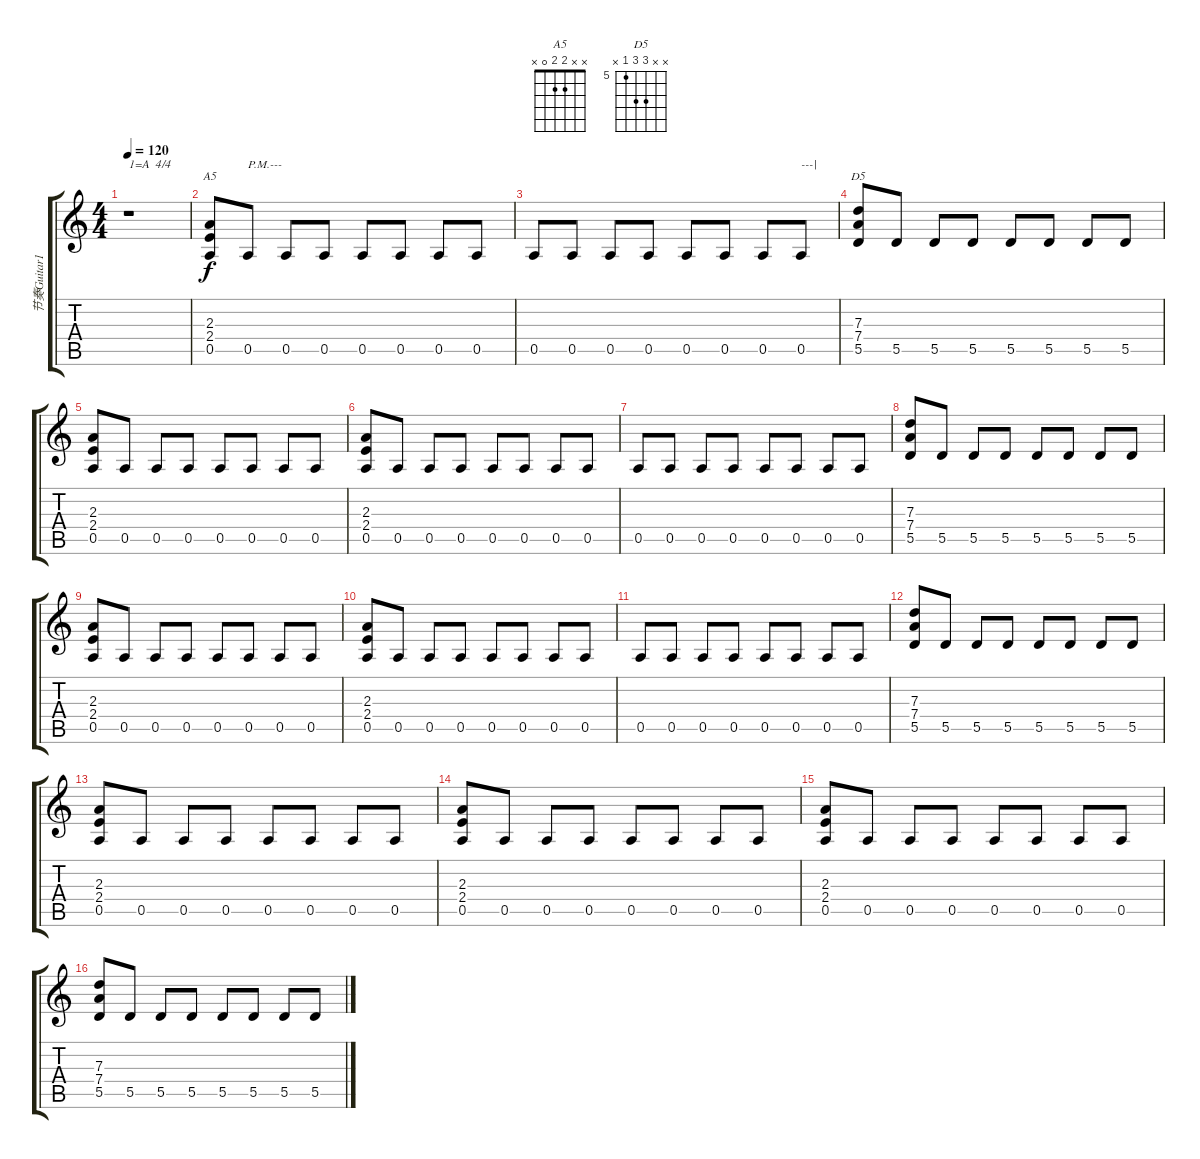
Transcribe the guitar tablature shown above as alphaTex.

\track ("节奏Guitar1" "节奏Guitar1") {instrument overdrivenguitar}
\staff {score tabs}
\tuning (E4 B3 G3 D3 A2 E2) {hide}
\chord ("A5" x x 2 2 0 x)
\chord ("D5" x x 7 7 5 x) {firstfret 5}
\ts (4 4)
\tempo 120
\clef g2
\ks c
r.1{txt "1=A  4/4" dy f instrument overdrivenguitar} |
(2.3 2.4 0.5).8{ch "A5"} 0.5.8{txt "P.M.---"} 0.5.8 0.5.8 0.5.8 0.5.8 0.5.8 0.5.8 |
0.5.8 0.5.8 0.5.8 0.5.8 0.5.8 0.5.8 0.5.8 0.5.8{txt "---|"} |
(7.3 7.4 5.5).8{ch "D5"} 5.5.8 5.5.8 5.5.8 5.5.8 5.5.8 5.5.8 5.5.8 |
(2.3 2.4 0.5).8 0.5.8 0.5.8 0.5.8 0.5.8 0.5.8 0.5.8 0.5.8 |
(2.3 2.4 0.5).8 0.5.8 0.5.8 0.5.8 0.5.8 0.5.8 0.5.8 0.5.8 |
0.5.8 0.5.8 0.5.8 0.5.8 0.5.8 0.5.8 0.5.8 0.5.8 |
(7.3 7.4 5.5).8 5.5.8 5.5.8 5.5.8 5.5.8 5.5.8 5.5.8 5.5.8 |
(2.3 2.4 0.5).8 0.5.8 0.5.8 0.5.8 0.5.8 0.5.8 0.5.8 0.5.8 |
(2.3 2.4 0.5).8 0.5.8 0.5.8 0.5.8 0.5.8 0.5.8 0.5.8 0.5.8 |
0.5.8 0.5.8 0.5.8 0.5.8 0.5.8 0.5.8 0.5.8 0.5.8 |
(7.3 7.4 5.5).8 5.5.8 5.5.8 5.5.8 5.5.8 5.5.8 5.5.8 5.5.8 |
(2.3 2.4 0.5).8 0.5.8 0.5.8 0.5.8 0.5.8 0.5.8 0.5.8 0.5.8 |
(2.3 2.4 0.5).8 0.5.8 0.5.8 0.5.8 0.5.8 0.5.8 0.5.8 0.5.8 |
(2.3 2.4 0.5).8 0.5.8 0.5.8 0.5.8 0.5.8 0.5.8 0.5.8 0.5.8 |
(7.3 7.4 5.5).8 5.5.8 5.5.8 5.5.8 5.5.8 5.5.8 5.5.8 5.5.8
